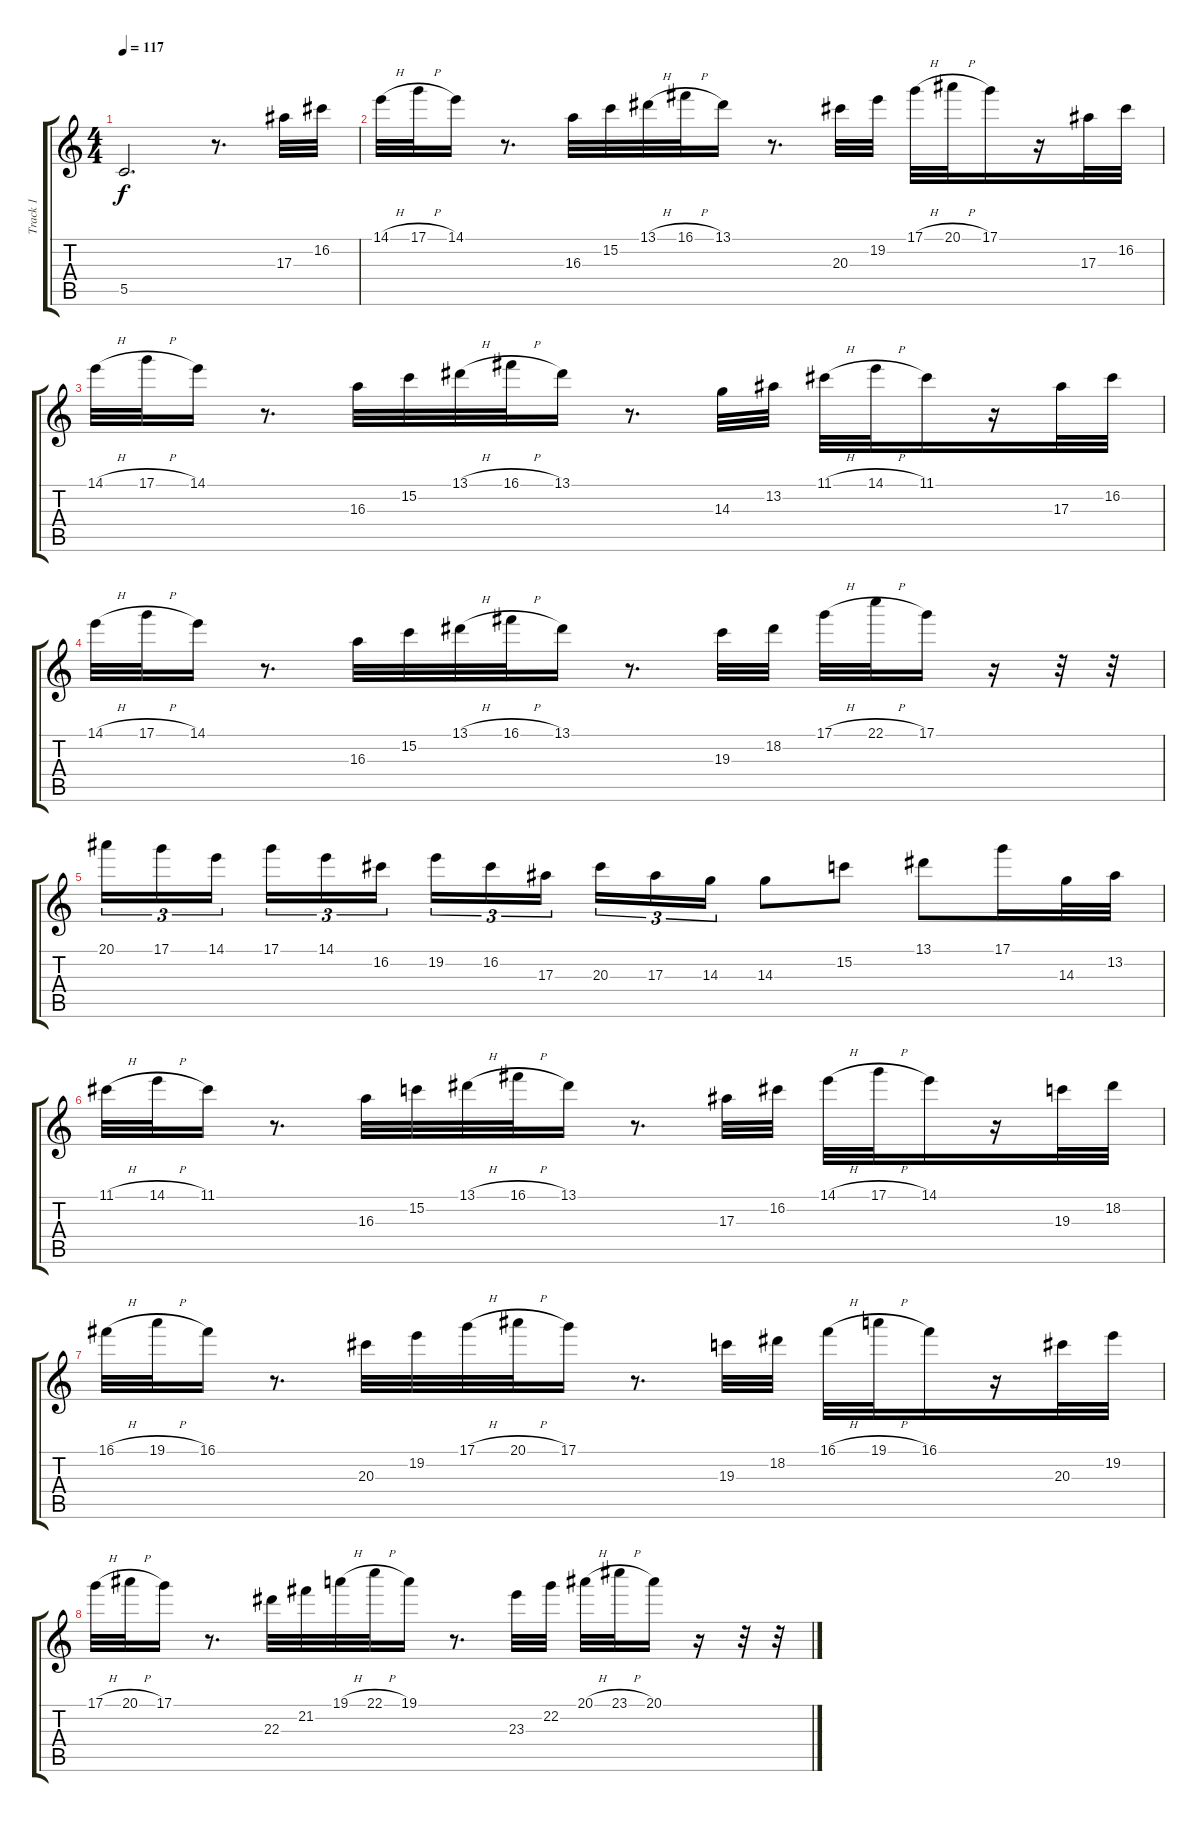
\track ("Track 1" "Track 1") {instrument overdrivenguitar}
\staff {score tabs}
\tuning (D4 A3 F3 C3 G2 C2) {hide}
\ts (4 4)
\tempo 117
\clef g2
\ks c
5.5.2{d dy f} r.8{d} 17.3.32 16.2.32 |
14.1{h}.32 17.1{h}.32 14.1.16 r.8{d} 16.3.32 15.2.32 13.1{h}.32 16.1{h}.32 13.1.16 r.8{d} 20.3.32 19.2.32 17.1{h}.32 20.1{h}.32 17.1.16 r.16 17.3.32 16.2.32 |
14.1{h}.32 17.1{h}.32 14.1.16 r.8{d} 16.3.32 15.2.32 13.1{h}.32 16.1{h}.32 13.1.16 r.8{d} 14.3.32 13.2.32 11.1{h}.32 14.1{h}.32 11.1.16 r.16 17.3.32 16.2.32 |
14.1{h}.32 17.1{h}.32 14.1.16 r.8{d} 16.3.32 15.2.32 13.1{h}.32 16.1{h}.32 13.1.16 r.8{d} 19.3.32 18.2.32 17.1{h}.32 22.1{h}.32 17.1.16 r.16 r.32 r.32 |
20.1.16{tu (3 2)} 17.1.16{tu (3 2)} 14.1.16{tu (3 2) beam splitsecondary} 17.1.16{tu (3 2)} 14.1.16{tu (3 2)} 16.2.16{tu (3 2)} 19.2.16{tu (3 2)} 16.2.16{tu (3 2)} 17.3.16{tu (3 2) beam splitsecondary} 20.3.16{tu (3 2)} 17.3.16{tu (3 2)} 14.3.16{tu (3 2)} 14.3.8 15.2.8 13.1.8 17.1.16 14.3.32 13.2.32 |
11.1{h}.32 14.1{h}.32 11.1.16 r.8{d} 16.3.32 15.2.32 13.1{h}.32 16.1{h}.32 13.1.16 r.8{d} 17.3.32 16.2.32 14.1{h}.32 17.1{h}.32 14.1.16 r.16 19.3.32 18.2.32 |
16.1{h}.32 19.1{h}.32 16.1.16 r.8{d} 20.3.32 19.2.32 17.1{h}.32 20.1{h}.32 17.1.16 r.8{d} 19.3.32 18.2.32 16.1{h}.32 19.1{h}.32 16.1.16 r.16 20.3.32 19.2.32 |
17.1{h}.32 20.1{h}.32 17.1.16 r.8{d} 22.3.32 21.2.32 19.1{h}.32 22.1{h}.32 19.1.16 r.8{d} 23.3.32 22.2.32 20.1{h}.32 23.1{h}.32 20.1.16 r.16 r.32 r.32
